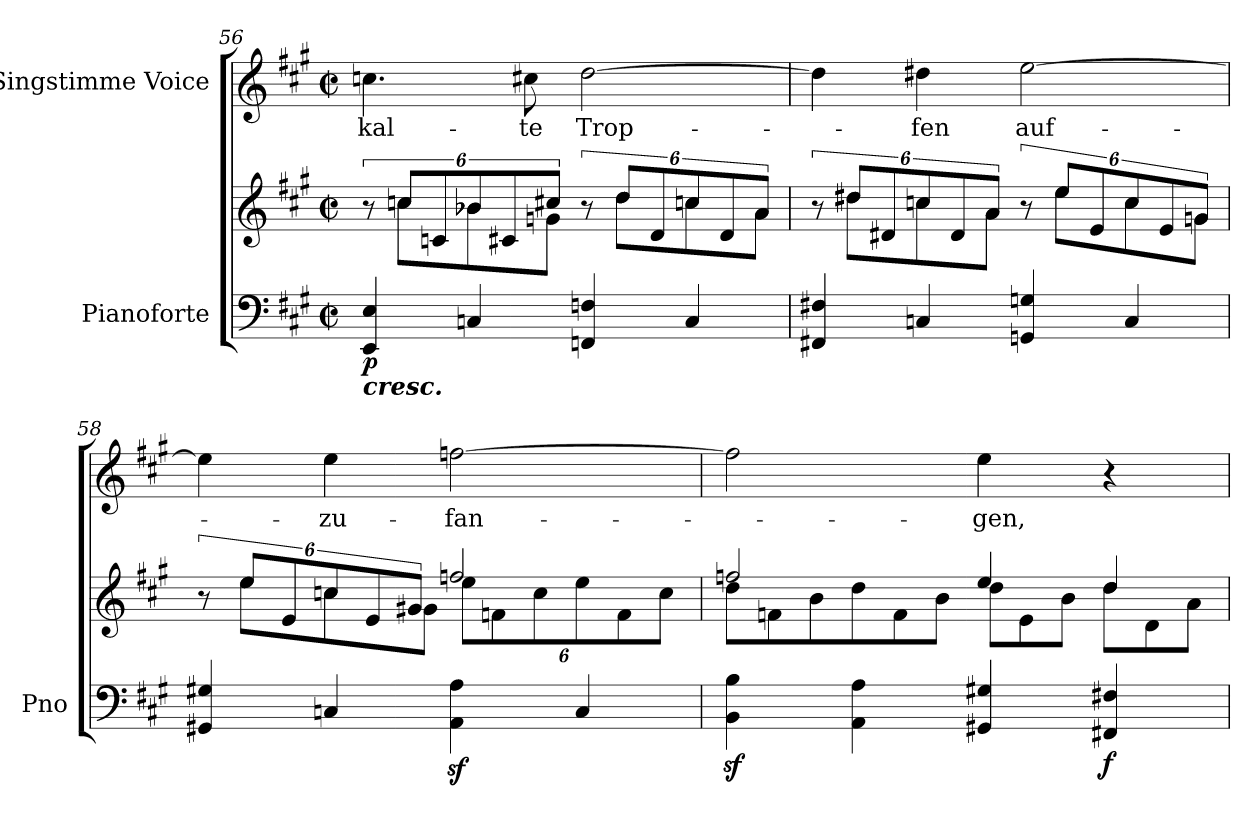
**kern	**kern	**dynam	**kern	**text
*part2	*part2	*part2	*part1	*part1
*staff3	*staff2	*staff2/3	*staff1	*staff1
*I"Pianoforte	*	*	*I"Singstimme Voice	*
*I'Pno	*	*	*	*
*clefF4	*clefG2	*	*clefG2	*
*k[f#c#g#]	*k[f#c#g#]	*	*k[f#c#g#]	*
*M2/2	*M2/2	*	*M2/2	*
*met(c|)	*met(c|)	*	*met(c|)	*
=56	=56	=56	=56	=56
*	*^	*	*	*
*	*	*Xtuplet	*	*	*
!LO:TX:b:Bi:t=cresc.	!	!	!	!	!
!	!	!	!LO:DY:b=2	!	!
4EE/ 4E/	12r	12ryy	p	4.ccn\	kal-
.	12ccn/L	12cc\L	.	.	.
.	12cn/	12ryy	.	.	.
4Cn/	12b-X/	12b-\	.	.	.
.	12c#X/	12ryy	.	.	.
.	.	.	.	8cc#X\	-te
.	12cc#X/J	12gn\J	.	.	.
*	*tuplet	*Xtuplet	*	*	*
4FFn/ 4Fn/	12r	12ryy	.	[2dd\	Trop-
.	12dd/L	12dd\L	.	.	.
.	12d/	12ryy	.	.	.
4C/	12ccn/	12cc\	.	.	.
.	12d/	12ryy	.	.	.
.	12a/J	12a\J	.	.	.
=57	=57	=57	=57	=57	=57
*	*tuplet	*Xtuplet	*	*	*
4FF#X/ 4F#X/	12r	12ryy	.	4dd\]	.
.	12dd#X/L	12dd#\L	.	.	.
.	12d#X/	12ryy	.	.	.
4Cn/	12ccn/	12cc\	.	4dd#X\	-fen
.	12d#/	12ryy	.	.	.
.	12a/J	12a\J	.	.	.
*	*tuplet	*Xtuplet	*	*	*
4GGn/ 4Gn/	12r	12ryy	.	[2ee\	auf-
.	12ee/L	12ee\L	.	.	.
.	12e/	12ryy	.	.	.
4C/	12cc/	12cc\	.	.	.
.	12e/	12ryy	.	.	.
.	12gn/J	12g\J	.	.	.
=58	=58	=58	=58	=58	=58
*	*tuplet	*Xtuplet	*	*	*
4GG#X/ 4G#X/	12r	12ryy	.	4ee\]	.
.	12ee/L	12ee\L	.	.	.
.	12e/	12ryy	.	.	.
4Cn/	12ccn/	12cc\	.	4ee\	-zu-
.	12e/	12ryy	.	.	.
.	12g#X/J	12g#\J	.	.	.
*	*	*tuplet	*	*	*
*	*	*Xbrackettup	*	*	*
4AA\z< 4A\z<	2ffn/	12ee\L	.	[2ffn\	-fan-
.	.	12fn\	.	.	.
.	.	12cc\	.	.	.
4C/	.	12ee\	.	.	.
.	.	12f\	.	.	.
.	.	12cc\J	.	.	.
=59	=59	=59	=59	=59	=59
*	*	*Xtuplet	*	*	*
4BB\z< 4B\z<	2ffn/	12dd\L	.	2ffn\]	.
.	.	12fn\	.	.	.
.	.	12b\	.	.	.
4AA\ 4A\	.	12dd\	.	.	.
.	.	12f\	.	.	.
.	.	12b\J	.	.	.
4GG#X/ 4G#X/	4ee/	12dd\L	.	4ee\	-gen,
.	.	12e\	.	.	.
.	.	12b\J	.	.	.
!	!	!	!LO:DY:b=2	!	!
4FF#X/ 4F#X/	4dd/	12dd\L	f	4r	.
.	.	12d\	.	.	.
.	.	12a\J	.	.	.
*	*v	*v	*	*	*
=	=	=	=	=
*-	*-	*-	*-	*-
